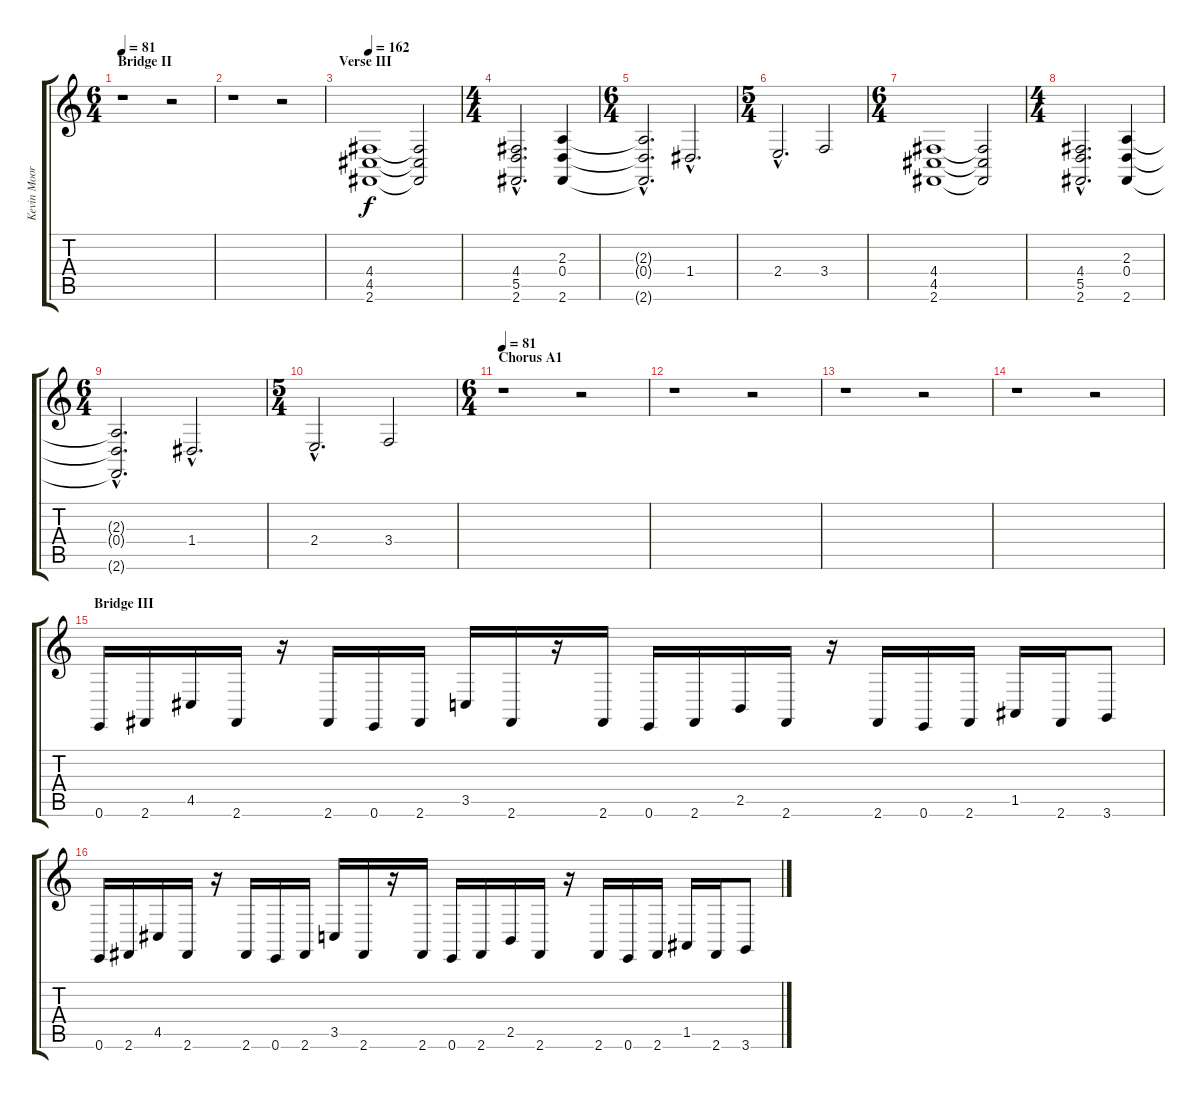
\track ("Kevin Moore (organ)" "Kevin Moor") {instrument lead1square}
\staff {score tabs}
\tuning (E4 B3 G3 D3 A2 E2) {hide}
\ts (6 4)
\section ("" "Bridge II")
\tempo 81
\clef g2
\ks c
r.1{dy f} r.2 |
r.1 r.2 |
\section ("" "Verse III")
\tempo 162
(4.4 4.5 2.6).1 (4.4{t} 4.5{t} 2.6{t}).2 |
\ts (4 4)
(4.4{hac} 5.5{hac} 2.6{hac}).2{d} (2.3 0.4 2.6).4 |
\ts (6 4)
(2.3{t} 0.4{hac t} 2.6{t}).2{d} 1.4{hac}.2{d} |
\ts (5 4)
2.4{hac}.2{d} 3.4.2 |
\ts (6 4)
(4.4 4.5 2.6).1 (4.4{t} 4.5{t} 2.6{t}).2 |
\ts (4 4)
(4.4{hac} 5.5{hac} 2.6{hac}).2{d} (2.3 0.4 2.6).4 |
\ts (6 4)
(2.3{t} 0.4{hac t} 2.6{t}).2{d} 1.4{hac}.2{d} |
\ts (5 4)
2.4{hac}.2{d} 3.4.2 |
\ts (6 4)
\section ("" "Chorus A1")
\tempo 81
r.1 r.2 |
r.1 r.2 |
r.1 r.2 |
r.1 r.2 |
\section ("" "Bridge III")
0.6.16 2.6.16 4.5.16 2.6.16 r.16 2.6.16 0.6.16 2.6.16 3.5.16 2.6.16 r.16 2.6.16 0.6.16 2.6.16 2.5.16 2.6.16 r.16 2.6.16 0.6.16 2.6.16 1.5.16 2.6.16 3.6.8 |
0.6.16 2.6.16 4.5.16 2.6.16 r.16 2.6.16 0.6.16 2.6.16 3.5.16 2.6.16 r.16 2.6.16 0.6.16 2.6.16 2.5.16 2.6.16 r.16 2.6.16 0.6.16 2.6.16 1.5.16 2.6.16 3.6.8
